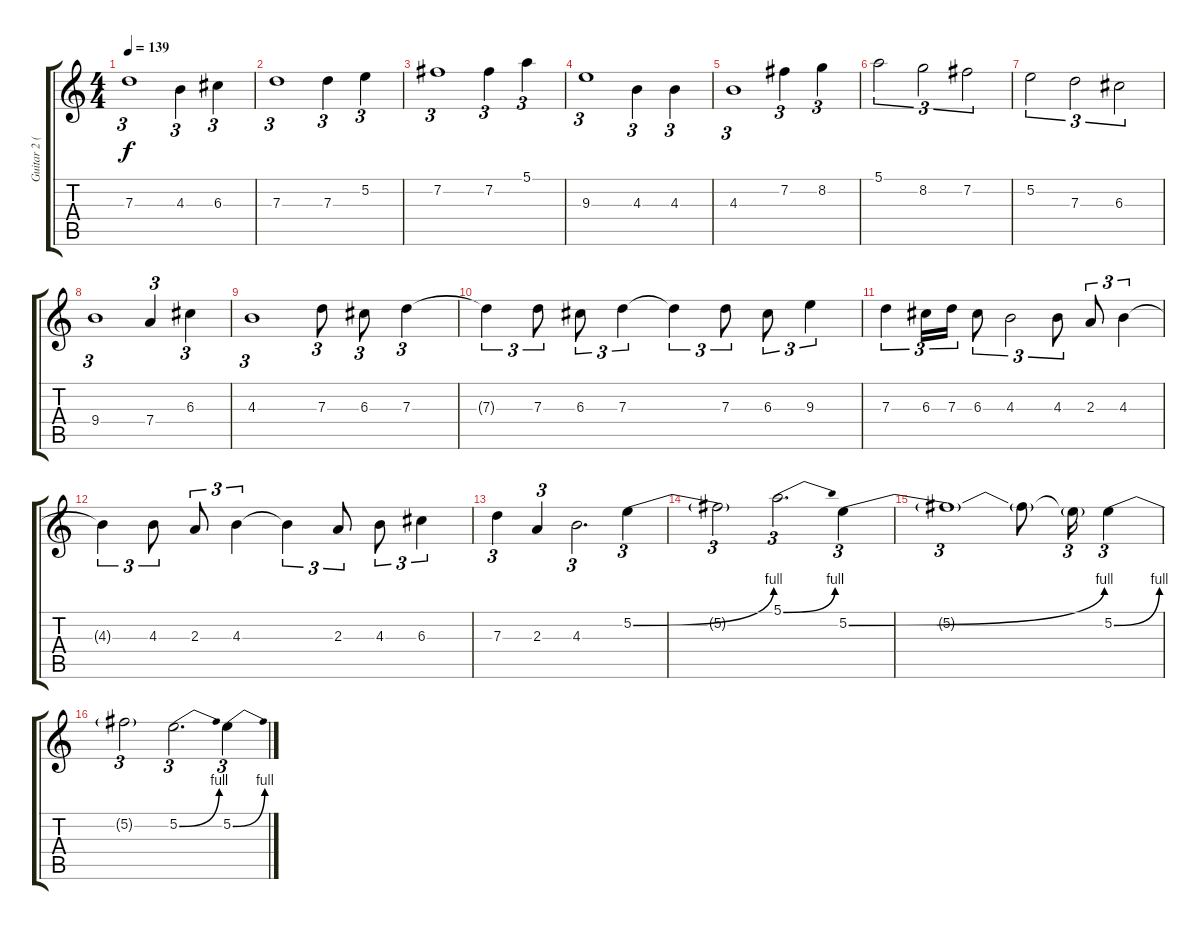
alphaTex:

\track ("Guitar 2 (Rhythm)" "Guitar 2 (") {instrument distortionguitar}
\staff {score tabs}
\tuning (E4 B3 G3 D3 A2 D2) {hide}
\ts (4 4)
\tempo 139
\clef g2
\ks c
7.3.1{tu (3 2) dy f} 4.3.4{tu (3 2)} 6.3.4{tu (3 2)} |
7.3.1{tu (3 2)} 7.3.4{tu (3 2)} 5.2.4{tu (3 2)} |
7.2.1{tu (3 2)} 7.2.4{tu (3 2)} 5.1.4{tu (3 2)} |
9.3.1{tu (3 2)} 4.3.4{tu (3 2)} 4.3.4{tu (3 2)} |
4.3.1{tu (3 2)} 7.2.4{tu (3 2)} 8.2.4{tu (3 2)} |
5.1.2{tu (3 2)} 8.2.2{tu (3 2)} 7.2.2{tu (3 2)} |
5.2.2{tu (3 2)} 7.3.2{tu (3 2)} 6.3.2{tu (3 2)} |
9.4.1{tu (3 2)} 7.4.4{tu (3 2)} 6.3.4{tu (3 2)} |
4.3.1{tu (3 2)} 7.3.8{tu (3 2)} 6.3.8{tu (3 2)} 7.3.4{tu (3 2)} |
7.3{t}.4{tu (3 2)} 7.3.8{tu (3 2)} 6.3.8{tu (3 2)} 7.3.4{tu (3 2)} 7.3{t}.4{tu (3 2)} 7.3.8{tu (3 2)} 6.3.8{tu (3 2)} 9.3.4{tu (3 2)} |
7.3.4{tu (3 2)} 6.3.16{tu (3 2)} 7.3.16{tu (3 2)} 6.3.8{tu (3 2)} 4.3.2{tu (3 2)} 4.3.8{tu (3 2)} 2.3.8{tu (3 2)} 4.3.4{tu (3 2)} |
4.3{t}.4{tu (3 2)} 4.3.8{tu (3 2)} 2.3.8{tu (3 2)} 4.3.4{tu (3 2)} 4.3{t}.4{tu (3 2)} 2.3.8{tu (3 2)} 4.3.8{tu (3 2)} 6.3.4{tu (3 2)} |
7.3.4{tu (3 2)} 2.3.4{tu (3 2)} 4.3.2{d tu (3 2)} 5.2{be (bend 0 0 60 4)}.4{tu (3 2)} |
5.2{t}.2{tu (3 2)} 5.1{be (bend 0 0 60 4)}.2{d tu (3 2)} 5.2{be (bend 0 0 60 4)}.4{tu (3 2)} |
5.2{t}.1{tu (3 2)} 5.2{t}.8 5.2{t}.16{tu (3 2)} 5.2{be (bend 0 0 60 4)}.4{tu (3 2)} |
5.2{t}.2{tu (3 2)} 5.2{be (bend 0 0 60 4)}.2{d tu (3 2)} 5.2{be (bend 0 0 60 4)}.4{tu (3 2)}
